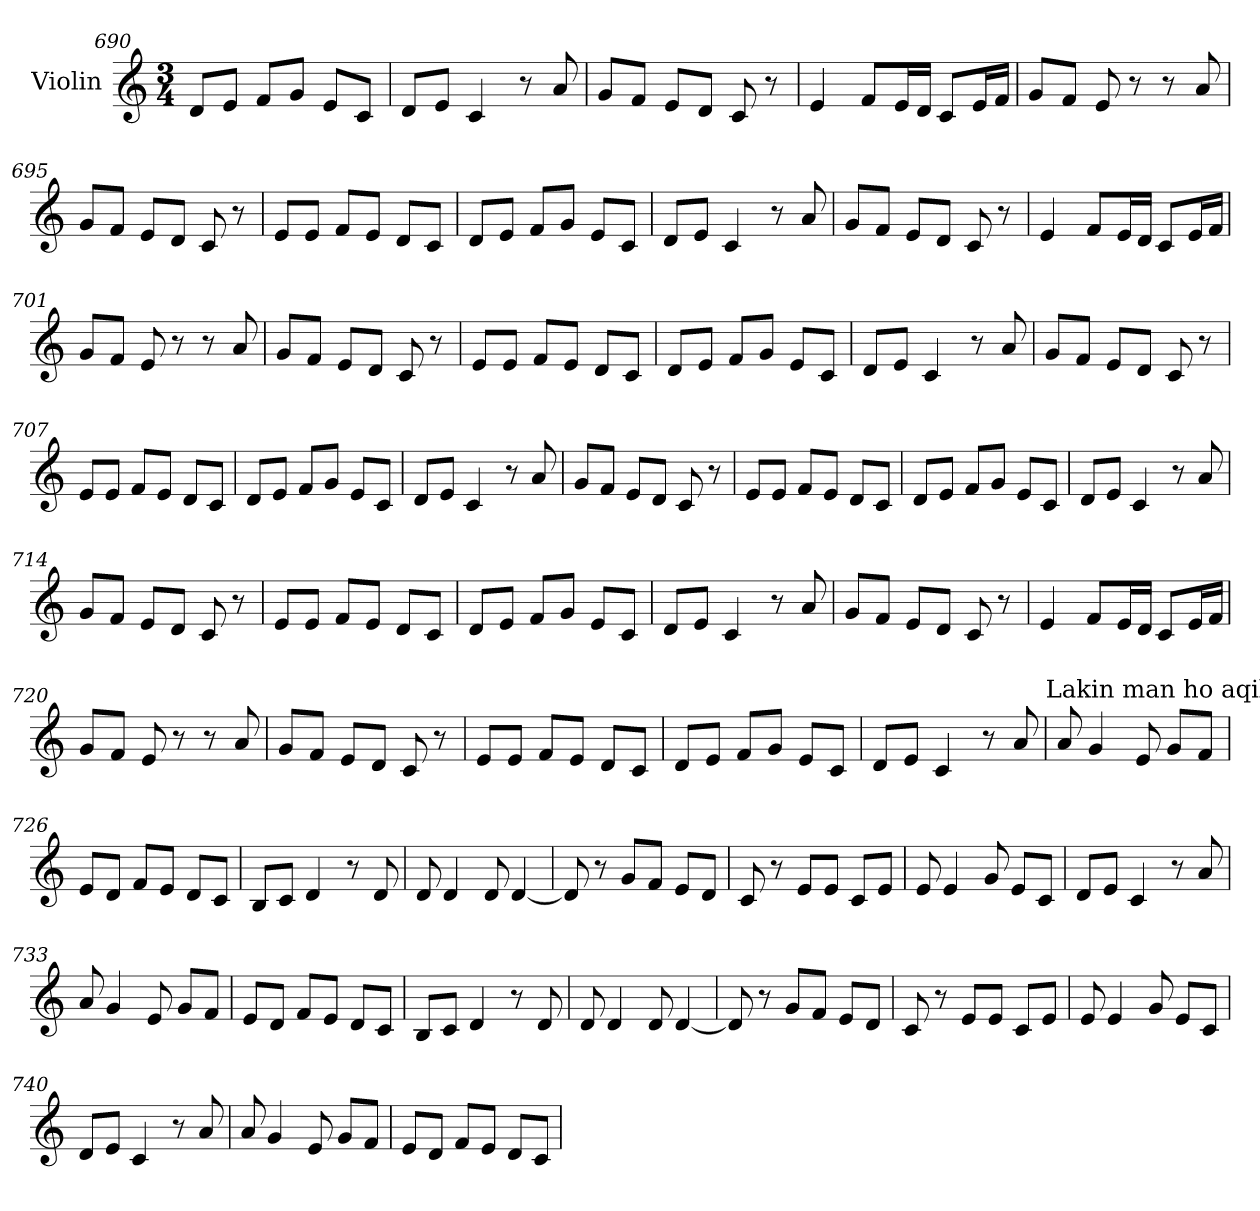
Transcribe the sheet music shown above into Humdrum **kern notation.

**kern
*part1
*staff1
*I"Violin
!!LO:LB:g=z
*clefG2
*k[]
*M3/4
=690
8d/L
8e/J
8f/L
8g/J
8e/L
8c/J
=691
8d/L
8e/J
4c/
8r
8a/
=692
8g/L
8f/J
8e/L
8d/J
8c/
8r
=693
4e/
8f/L
16e/L
16d/JJ
8c/L
16e/L
16f/JJ
=694
8g/L
8f/J
8e/
8r
8r
8a/
=695
8g/L
8f/J
8e/L
8d/J
8c/
8r
!!LO:LB:g=z
=696
8e/L
8e/J
8f/L
8e/J
8d/L
8c/J
=697
8d/L
8e/J
8f/L
8g/J
8e/L
8c/J
=698
8d/L
8e/J
4c/
8r
8a/
=699
8g/L
8f/J
8e/L
8d/J
8c/
8r
=700
4e/
8f/L
16e/L
16d/JJ
8c/L
16e/L
16f/JJ
=701
8g/L
8f/J
8e/
8r
8r
8a/
!!LO:LB:g=z
=702
8g/L
8f/J
8e/L
8d/J
8c/
8r
=703
8e/L
8e/J
8f/L
8e/J
8d/L
8c/J
=704
8d/L
8e/J
8f/L
8g/J
8e/L
8c/J
=705
8d/L
8e/J
4c/
8r
8a/
=706
8g/L
8f/J
8e/L
8d/J
8c/
8r
=707
8e/L
8e/J
8f/L
8e/J
8d/L
8c/J
!!LO:PB:g=z
=708
8d/L
8e/J
8f/L
8g/J
8e/L
8c/J
=709
8d/L
8e/J
4c/
8r
8a/
=710
8g/L
8f/J
8e/L
8d/J
8c/
8r
=711
8e/L
8e/J
8f/L
8e/J
8d/L
8c/J
=712
8d/L
8e/J
8f/L
8g/J
8e/L
8c/J
=713
8d/L
8e/J
4c/
8r
8a/
!!LO:LB:g=z
=714
8g/L
8f/J
8e/L
8d/J
8c/
8r
=715
8e/L
8e/J
8f/L
8e/J
8d/L
8c/J
=716
8d/L
8e/J
8f/L
8g/J
8e/L
8c/J
=717
8d/L
8e/J
4c/
8r
8a/
=718
8g/L
8f/J
8e/L
8d/J
8c/
8r
=719
4e/
8f/L
16e/L
16d/JJ
8c/L
16e/L
16f/JJ
!!LO:LB:g=z
=720
8g/L
8f/J
8e/
8r
8r
8a/
=721
8g/L
8f/J
8e/L
8d/J
8c/
8r
=722
8e/L
8e/J
8f/L
8e/J
8d/L
8c/J
=723
8d/L
8e/J
8f/L
8g/J
8e/L
8c/J
=724
8d/L
8e/J
4c/
8r
8a/
!LO:TX:a:t=Lakin man ho aqil
=725
*MM100
8a/
4g/
8e/
8g/L
8f/J
!!LO:LB:g=z
=726
8e/L
8d/J
8f/L
8e/J
8d/L
8c/J
=727
8B/L
8c/J
4d/
8r
8d/
=728
8d/
4d/
8d/
[4d/
=729
8d/]
8r
8g/L
8f/J
8e/L
8d/J
=730
8c/
8r
8e/L
8e/J
8c/L
8e/J
=731
8e/
4e/
8g/
8e/L
8c/J
!!LO:LB:g=z
=732
8d/L
8e/J
4c/
8r
8a/
=733
8a/
4g/
8e/
8g/L
8f/J
=734
8e/L
8d/J
8f/L
8e/J
8d/L
8c/J
=735
8B/L
8c/J
4d/
8r
8d/
=736
8d/
4d/
8d/
[4d/
=737
8d/]
8r
8g/L
8f/J
8e/L
8d/J
!!LO:LB:g=z
=738
8c/
8r
8e/L
8e/J
8c/L
8e/J
=739
8e/
4e/
8g/
8e/L
8c/J
=740
8d/L
8e/J
4c/
8r
8a/
=741
8a/
4g/
8e/
8g/L
8f/J
=742
8e/L
8d/J
8f/L
8e/J
8d/L
8c/J
=
*-
